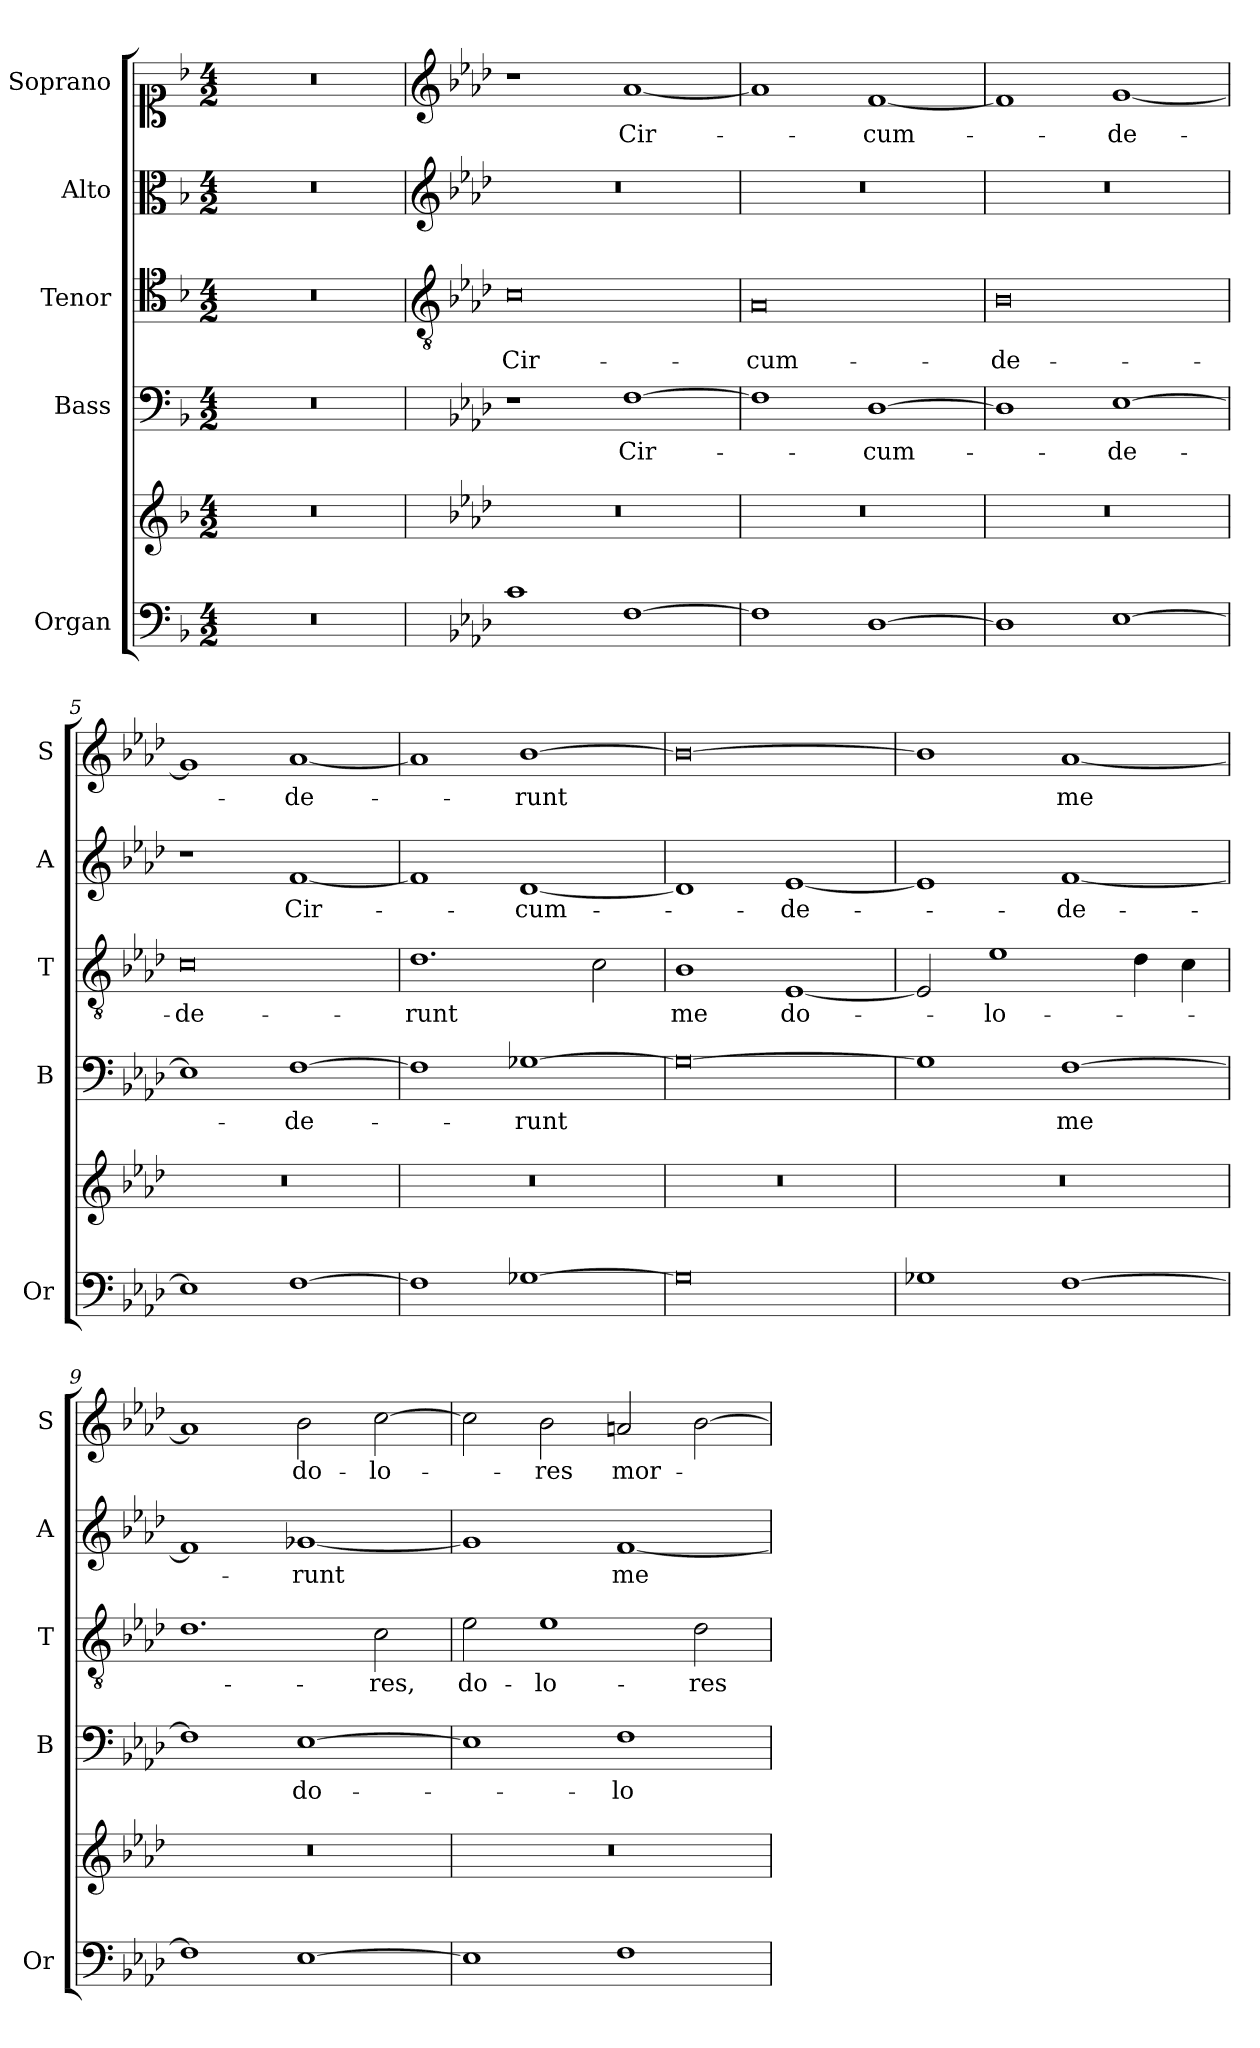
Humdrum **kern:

**kern	**kern	**kern	**text	**kern	**text	**kern	**text	**kern	**text
*part5	*part5	*part4	*part4	*part3	*part3	*part2	*part2	*part1	*part1
*staff6	*staff5	*staff4	*staff4	*staff3	*staff3	*staff2	*staff2	*staff1	*staff1
*I"Organ	*	*I"Bass	*	*I"Tenor	*	*I"Alto	*	*I"Soprano	*
*I'Or	*	*I'B	*	*I'T	*	*I'A	*	*I'S	*
*clefF4	*clefG2	*clefF4	*	*clefC4	*	*clefC3	*	*clefC1	*
*k[b-]	*k[b-]	*k[b-]	*	*k[b-]	*	*k[b-]	*	*k[b-]	*
*F:	*F:	*F:	*	*F:	*	*F:	*	*F:	*
*M4/2	*M4/2	*M4/2	*	*M4/2	*	*M4/2	*	*M4/2	*
=1	=1	=1	=1	=1	=1	=1	=1	=1	=1
0r	0r	0r	.	0r	.	0r	.	0r	.
=2	=2	=2	=2	=2	=2	=2	=2	=2	=2
*	*	*	*	*clefGv2	*	*clefG2	*	*clefG2	*
*k[b-e-a-d-]	*k[b-e-a-d-]	*k[b-e-a-d-]	*	*k[b-e-a-d-]	*	*k[b-e-a-d-]	*	*k[b-e-a-d-]	*
*A-:	*A-:	*A-:	*	*A-:	*	*A-:	*	*A-:	*
!	!	!	!	!	!LO:LY:b	!	!	!	!
1c	0r	1r	.	0c	Cir-	0r	.	1r	.
!	!	!	!LO:LY:b	!	!	!	!	!	!LO:LY:b
[1F	.	[1F	Cir-	.	.	.	.	[1a-	Cir-
=3	=3	=3	=3	=3	=3	=3	=3	=3	=3
!	!	!	!	!	!LO:LY:b	!	!	!	!
1F]	0r	1F]	.	0A-	-cum-	0r	.	1a-]	.
!	!	!	!LO:LY:b	!	!	!	!	!	!LO:LY:b
[1D-	.	[1D-	-cum-	.	.	.	.	[1f	-cum-
=4	=4	=4	=4	=4	=4	=4	=4	=4	=4
!	!	!	!	!	!LO:LY:b	!	!	!	!
1D-]	0r	1D-]	.	0B-	-de-	0r	.	1f]	.
!	!	!	!LO:LY:b	!	!	!	!	!	!LO:LY:b
[1E-	.	[1E-	-de-	.	.	.	.	[1g	-de-
=5	=5	=5	=5	=5	=5	=5	=5	=5	=5
!	!	!	!	!	!LO:LY:b	!	!	!	!
1E-]	0r	1E-]	.	0c	-de-	1r	.	1g]	.
!	!	!	!LO:LY:b	!	!	!	!LO:LY:b	!	!LO:LY:b
[1F	.	[1F	-de-	.	.	[1f	Cir-	[1a-	-de-
=6	=6	=6	=6	=6	=6	=6	=6	=6	=6
!	!	!	!	!	!LO:LY:b	!	!	!	!
1F]	0r	1F]	.	1.d-	-runt	1f]	.	1a-]	.
!	!	!	!LO:LY:b	!	!	!	!LO:LY:b	!	!LO:LY:b
[1G-X	.	[1G-X	-runt	.	.	[1d-	-cum-	[1b-	-runt
.	.	.	.	2c\	.	.	.	.	.
!!LO:LB:g=z
=7	=7	=7	=7	=7	=7	=7	=7	=7	=7
!	!	!	!	!	!LO:LY:b	!	!	!	!
0G-]	0r	0G-_	.	1B-	me	1d-]	.	0b-_	.
!	!	!	!	!	!LO:LY:b	!	!LO:LY:b	!	!
.	.	.	.	[1E-	do-	[1e-	-de-	.	.
=8	=8	=8	=8	=8	=8	=8	=8	=8	=8
1G-X	0r	1G-]	.	2E-/]	.	1e-]	.	1b-]	.
!	!	!	!	!	!LO:LY:b	!	!	!	!
.	.	.	.	1e-	-lo-	.	.	.	.
!	!	!	!LO:LY:b	!	!	!	!LO:LY:b	!	!LO:LY:b
[1F	.	[1F	me	.	.	[1f	-de-	[1a-	me
.	.	.	.	4d-\	.	.	.	.	.
.	.	.	.	4c\	.	.	.	.	.
=9	=9	=9	=9	=9	=9	=9	=9	=9	=9
1F]	0r	1F]	.	1.d-	.	1f]	.	1a-]	.
!	!	!	!LO:LY:b	!	!	!	!LO:LY:b	!	!LO:LY:b
[1E-	.	[1E-	do-	.	.	[1g-X	-runt	2b-\	do-
!	!	!	!	!	!LO:LY:b	!	!	!	!LO:LY:b
.	.	.	.	2c\	-res,	.	.	[2cc\	-lo-
=10	=10	=10	=10	=10	=10	=10	=10	=10	=10
!	!	!	!	!	!LO:LY:b	!	!	!	!
1E-]	0r	1E-]	.	2e-\	do-	1g-]	.	2cc\]	.
!	!	!	!	!	!LO:LY:b	!	!	!	!LO:LY:b
.	.	.	.	1e-	-lo-	.	.	2b-\	-res
!	!	!	!LO:LY:b	!	!	!	!LO:LY:b	!	!LO:LY:b
1F	.	1F	-lo-	.	.	[1f	me	2an/	mor-
!	!	!	!	!	!LO:LY:b	!	!	!	!
.	.	.	.	2d-\	-res	.	.	[2b-\	.
=	=	=	=	=	=	=	=	=	=
*-	*-	*-	*-	*-	*-	*-	*-	*-	*-
